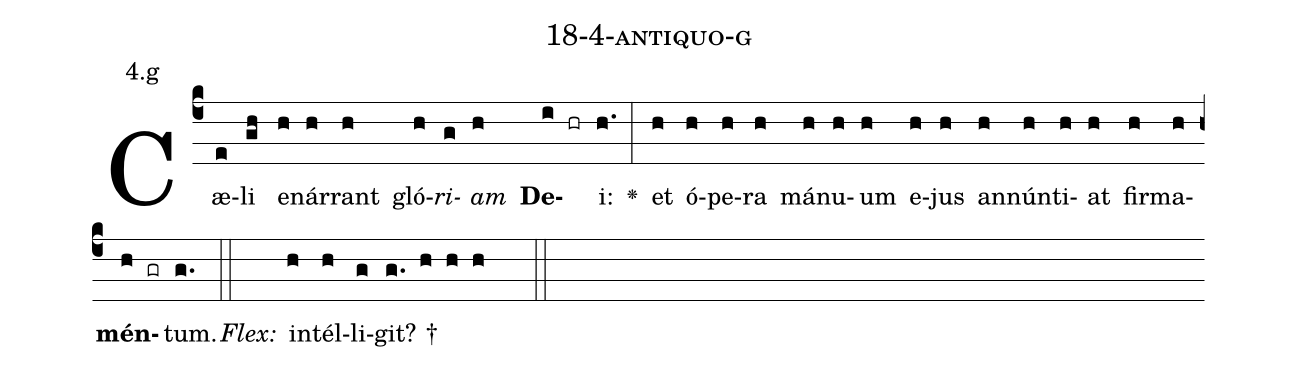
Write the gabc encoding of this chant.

name: 18-4-antiquo-g;
annotation: 4.g;
%%
(c4)Cæ(e)li(gh) e(h)nár(h)rant(h) gló(h)<i>ri</i>(g)<i>am</i>(h) <b>De</b>(i hr)i:(h.) <v>\greheightstar</v>(:) et(h) ó(h)pe(h)ra(h) má(h)nu(h)um(h) e(h)jus(h) an(h)nún(h)ti(h)at(h) fir(h)ma(h)<b>mén</b>(h gr)tum.(g.) (::)
<i>Flex:</i>()  in(h)tél(h)li(g)git? †(g. h h h  ::)

%E(h) u(h) o(h) u(h) a(h) e.(g.) (::)
